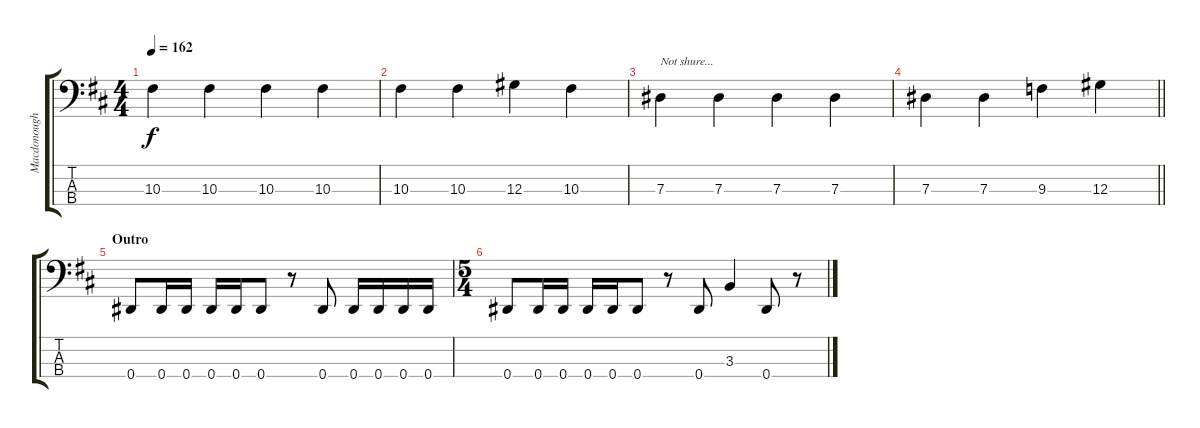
\track ("Macdonough" "Macdonough") {instrument electricbassfinger}
\staff {score tabs}
\tuning (Gb2 Db2 Ab1 Eb1) {hide}
\ts (4 4)
\tempo 162
\clef f4
\ks d
10.3.4{dy f} 10.3.4 10.3.4 10.3.4 |
10.3.4 10.3.4 12.3.4 10.3.4 |
7.3.4{txt "Not shure..."} 7.3.4 7.3.4 7.3.4 |
\barLineRight lightlight
7.3.4 7.3.4 9.3.4 12.3.4 |
\section ("" "Outro")
0.4.8 0.4.16 0.4.16 0.4.16 0.4.16 0.4.8 r.8 0.4.8 0.4.16 0.4.16 0.4.16 0.4.16 |
\ts (5 4)
0.4.8 0.4.16 0.4.16 0.4.16 0.4.16 0.4.8 r.8 0.4.8 3.3.4 0.4.8 r.8
